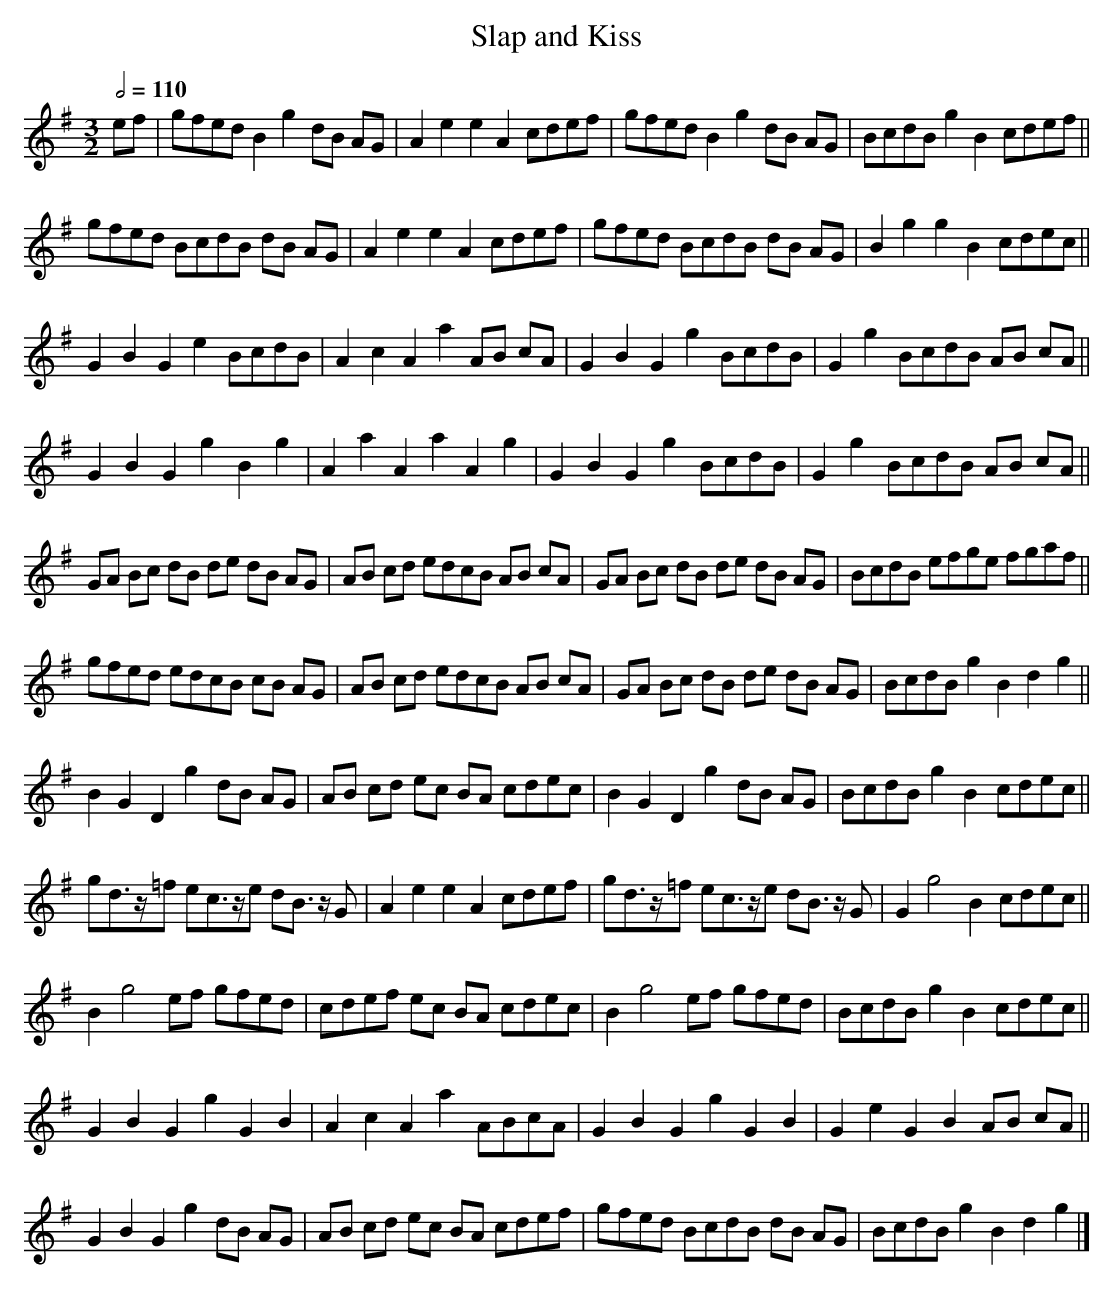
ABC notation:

X:1
T:Slap and Kiss
Q:1/2=110
M:3/2
L:1/8
K:G
ef|gfedB2g2dB AG|A2e2e2A2cdef|\
gfedB2g2dB AG|BcdBg2B2cdef||
gfed BcdB dB AG|A2e2e2A2 cdef|\
gfed BcdB dB AG|B2g2g2B2cdec||
G2B2G2e2 BcdB|A2c2A2a2AB cA|\
G2B2G2g2BcdB|G2g2BcdB AB cA||
G2B2G2g2B2g2|A2a2A2a2A2g2|\
G2B2G2g2BcdB|G2g2BcdB AB cA||
GA Bc dB de dB AG|AB cd edcB AB cA|\
GA Bc dB de dB AG|BcdB efge fgaf||
gfed edcB cB AG|AB cd edcB AB cA|\
GA Bc dB de dB AG|BcdBg2B2d2g2||
B2G2D2g2dB AG|AB cd ec BA cdec|\
B2G2D2g2dB AG|BcdB g2B2cdec||
gd>z=f ec>ze dB>z G|A2e2e2A2cdef|\
gd>z=f ec>ze dB>z G|G2g4B2cdec||
B2g4ef gfed|cdef ec BA cdec|\
B2g4ef gfed |BcdB g2B2cdec||
G2B2G2g2G2B2|A2c2A2a2ABcA|\
G2B2G2g2G2B2|G2e2G2B2AB cA||
G2B2G2g2dB AG|AB cd ec BA cdef|\
gfed BcdB dB AG|BcdBg2B2d2g2|]
